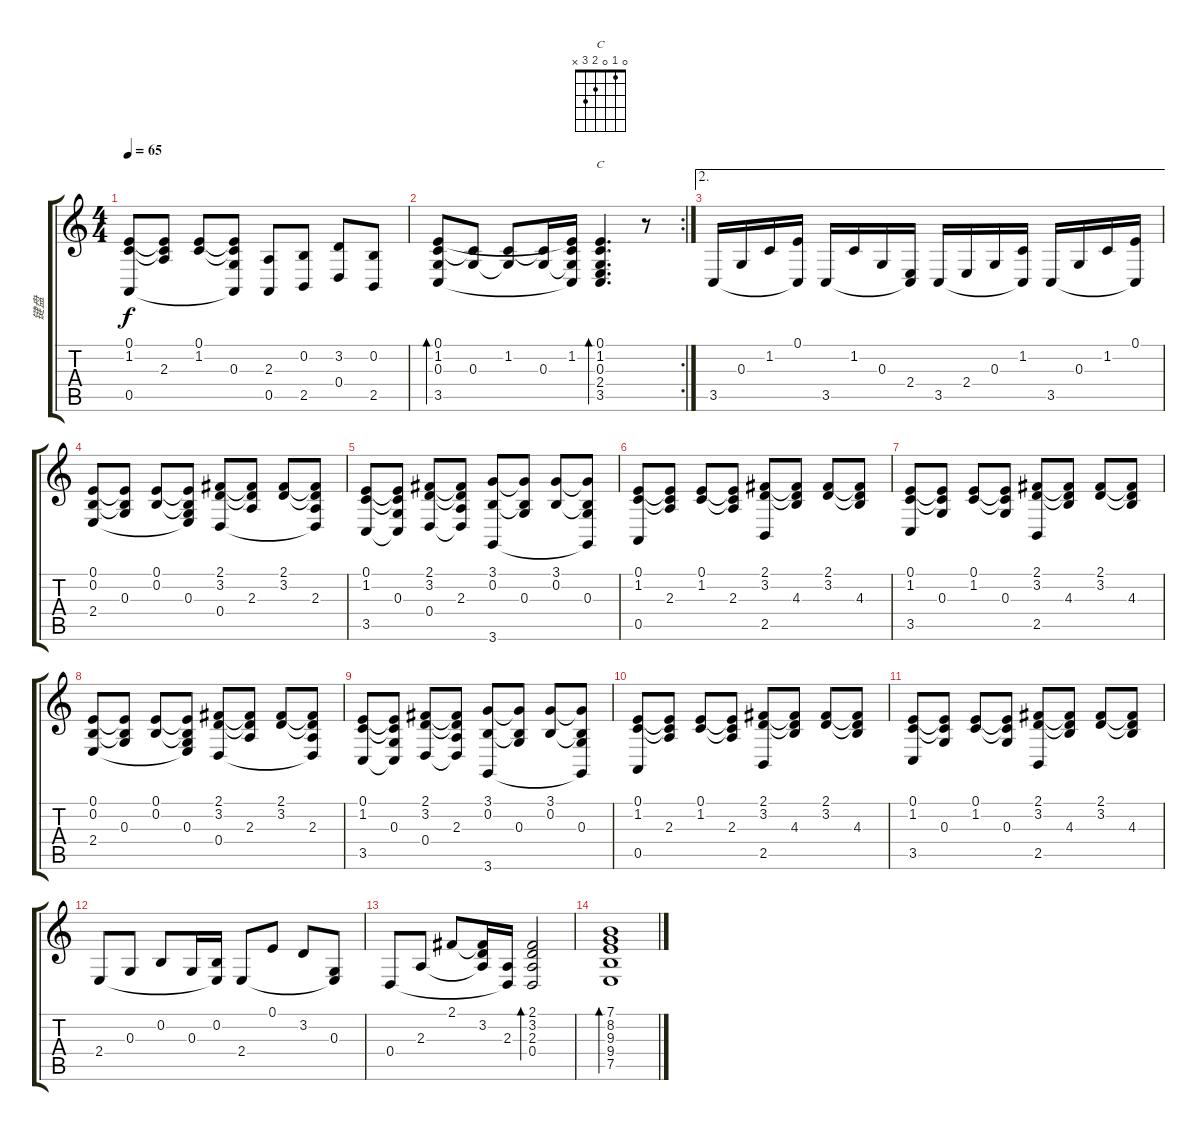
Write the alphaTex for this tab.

\track ("键盘" "键盘") {instrument acousticgrandpiano}
\staff {score tabs}
\tuning (E4 B3 G3 D3 A2 E2) {hide}
\chord ("C" 0 1 0 2 3 x)
\ts (4 4)
\tempo 65
\clef g2
\ks c
(0.1 1.2 0.5).8{dy f} (0.1{t} 1.2{t} 2.3).8 (0.1 1.2).8 (0.1{t} 1.2{t} 0.3 0.5{t}).8 (2.3 0.5).8 (0.2 2.5).8 (3.2 0.4).8 (0.2 2.5).8 |
\rc 2
(0.1 1.2 0.3 3.5).8{bd 120} (1.2{t} 0.3).8 (1.2 0.3{t}).8 (1.2{t} 0.3).16 (0.1{t} 1.2 0.3{t} 3.5{t}).16 (0.1 1.2 0.3 2.4 3.5).4{d bd 240 ch "C"} r.8 |
\ae 2
3.5.16 0.3.16 1.2.16 (0.1 3.5{t}).16 3.5.16 1.2.16 0.3.16 (2.4 3.5{t}).16 3.5.16 2.4.16 0.3.16 (1.2 3.5{t}).16 3.5.16 0.3.16 1.2.16 (0.1 3.5{t}).16 |
(0.1 0.2 2.4).8 (0.1{t} 0.2{t} 0.3).8 (0.1 0.2).8 (0.1{t} 0.2{t} 0.3 2.4{t}).8 (2.1 3.2 0.4).8 (2.1{t} 3.2{t} 2.3).8 (2.1 3.2).8 (2.1{t} 3.2{t} 2.3 0.4{t}).8 |
(0.1 1.2 3.5).8 (0.1{t} 1.2{t} 0.3 3.5{t}).8 (2.1 3.2 0.4).8 (2.1{t} 3.2{t} 2.3 0.4{t}).8 (3.1 0.2 3.6).8 (3.1{t} 0.2{t} 0.3).8 (3.1 0.2).8 (3.1{t} 0.2{t} 0.3 3.6{t}).8 |
(0.1 1.2 0.5).8 (0.1{t} 1.2{t} 2.3).8 (0.1 1.2).8 (0.1{t} 1.2{t} 2.3).8 (2.1 3.2 2.5).8 (2.1{t} 3.2{t} 4.3).8 (2.1 3.2).8 (2.1{t} 3.2{t} 4.3).8 |
(0.1 1.2 3.5).8 (0.1{t} 1.2{t} 0.3).8 (0.1 1.2).8 (0.1{t} 1.2{t} 0.3).8 (2.1 3.2 2.5).8 (2.1{t} 3.2{t} 4.3).8 (2.1 3.2).8 (2.1{t} 3.2{t} 4.3).8 |
(0.1 0.2 2.4).8 (0.1{t} 0.2{t} 0.3).8 (0.1 0.2).8 (0.1{t} 0.2{t} 0.3 2.4{t}).8 (2.1 3.2 0.4).8 (2.1{t} 3.2{t} 2.3).8 (2.1 3.2).8 (2.1{t} 3.2{t} 2.3 0.4{t}).8 |
(0.1 1.2 3.5).8 (0.1{t} 1.2{t} 0.3 3.5{t}).8 (2.1 3.2 0.4).8 (2.1{t} 3.2{t} 2.3 0.4{t}).8 (3.1 0.2 3.6).8 (3.1{t} 0.2{t} 0.3).8 (3.1 0.2).8 (3.1{t} 0.2{t} 0.3 3.6{t}).8 |
(0.1 1.2 0.5).8 (0.1{t} 1.2{t} 2.3).8 (0.1 1.2).8 (0.1{t} 1.2{t} 2.3).8 (2.1 3.2 2.5).8 (2.1{t} 3.2{t} 4.3).8 (2.1 3.2).8 (2.1{t} 3.2{t} 4.3).8 |
(0.1 1.2 3.5).8 (0.1{t} 1.2{t} 0.3).8 (0.1 1.2).8 (0.1{t} 1.2{t} 0.3).8 (2.1 3.2 2.5).8 (2.1{t} 3.2{t} 4.3).8 (2.1 3.2).8 (2.1{t} 3.2{t} 4.3).8 |
2.4.8 0.3.8 0.2.8 0.3.16 (0.2 2.4{t}).16 2.4.8 0.1.8 3.2.8 (0.3 2.4{t}).8 |
0.4.8 2.3.8 2.1.8 (2.1{t} 3.2 2.3{t}).16 (2.3 0.4{t}).16 (2.1 3.2 2.3 0.4).2{bd 240} |
(7.1 8.2 9.3 9.4 7.5).1{bd 480 txt ""}
